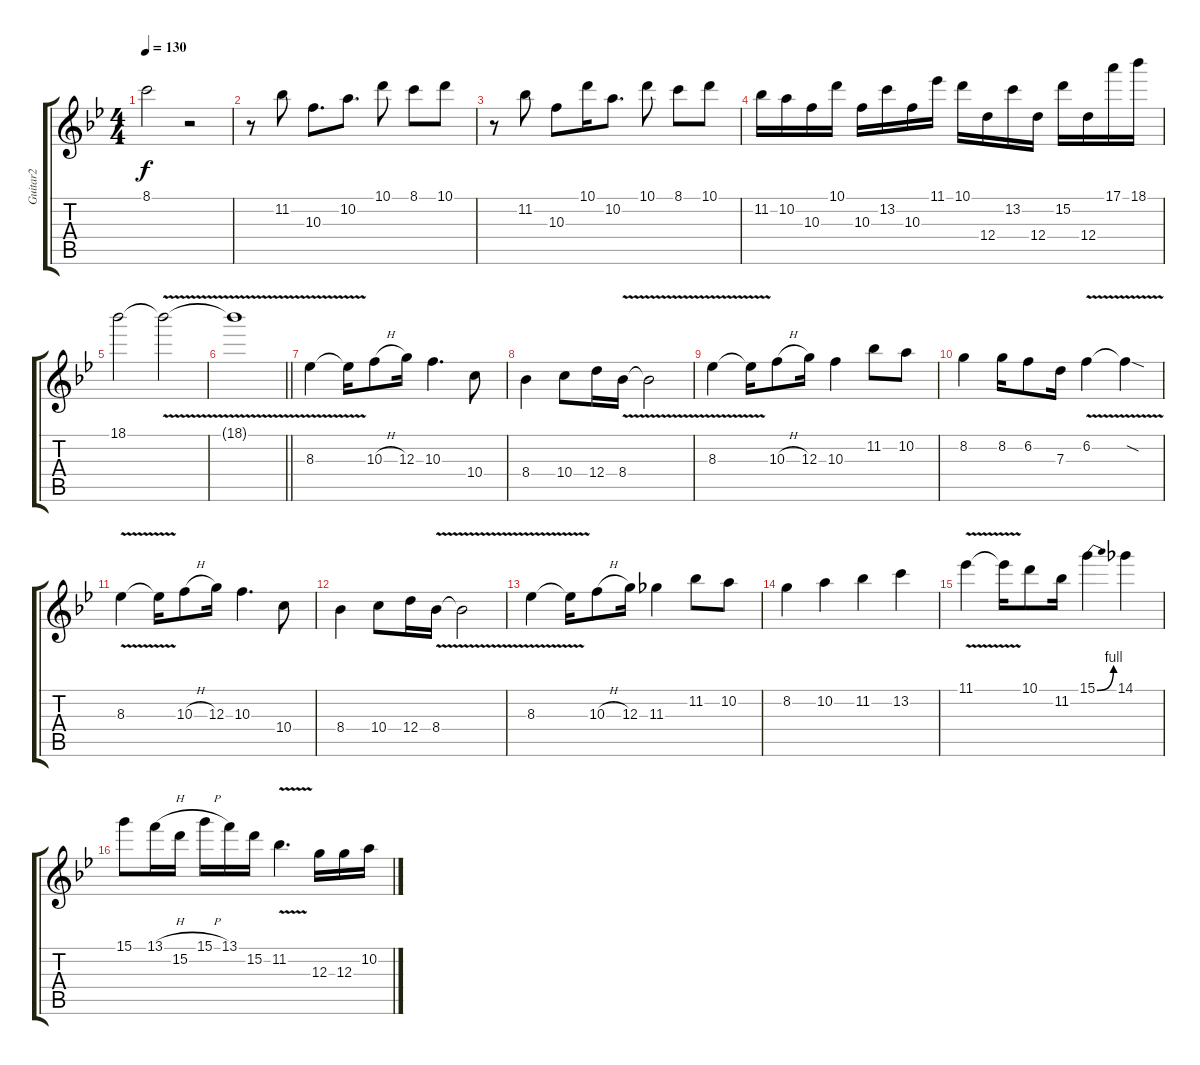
\track ("Guitar2" "Guitar2") {instrument overdrivenguitar}
\staff {score tabs}
\tuning (E4 B3 G3 D3 A2 E2) {hide}
\ts (4 4)
\tempo 130
\clef g2
\ks bb
8.1{t}.2{dy f volume 1} r.2 |
r.8{volume 12} 11.2.8 10.3.8{d} 10.2.8{d} 10.1.8 8.1.8 10.1.8 |
r.8 11.2.8 10.3.8 10.1.16 10.2.8{d} 10.1.8 8.1.8 10.1.8 |
11.2.16 10.2.16 10.3.16 10.1.16 10.3.16 13.2.16 10.3.16 11.1.16 10.1.16 12.4.16 13.2.16 12.4.16 15.2.16 12.4.16 17.1.16 18.1.16 |
18.1.2 18.1{v t}.2 |
\barLineRight lightlight
18.1{t}.1{volume 0} |
8.3{v}.4{volume 11} 8.3{t}.16 10.3{h}.8 12.3.16 10.3.4{d} 10.4.8 |
8.4.4 10.4.8 12.4.16 8.4{v}.16 8.4{t}.2 |
8.3{v}.4 8.3{t}.16 10.3{h}.8 12.3.16 10.3.4 11.2.8 10.2.8 |
8.2.4 8.2.16 6.2.8 7.3.16 6.2{v}.4 6.2{sod t}.4 |
8.3{v}.4 8.3{t}.16 10.3{h}.8 12.3.16 10.3.4{d} 10.4.8 |
8.4.4 10.4.8 12.4.16 8.4{v}.16 8.4{t}.2 |
8.3{v}.4 8.3{t}.16 10.3{h}.8 12.3.16 11.3.4 11.2.8 10.2.8 |
8.2.4 10.2.4 11.2.4 13.2.4 |
11.1{v}.4 11.1{t}.16 10.1.8 11.2.16 15.1{be (bend 0 0 60 4)}.4 14.1.4 |
15.1.8 13.1{h}.16 15.2.16 15.1{h}.16 13.1.16 15.2.16 11.2{v}.4{d} 12.3.16 12.3.16 10.2.16
